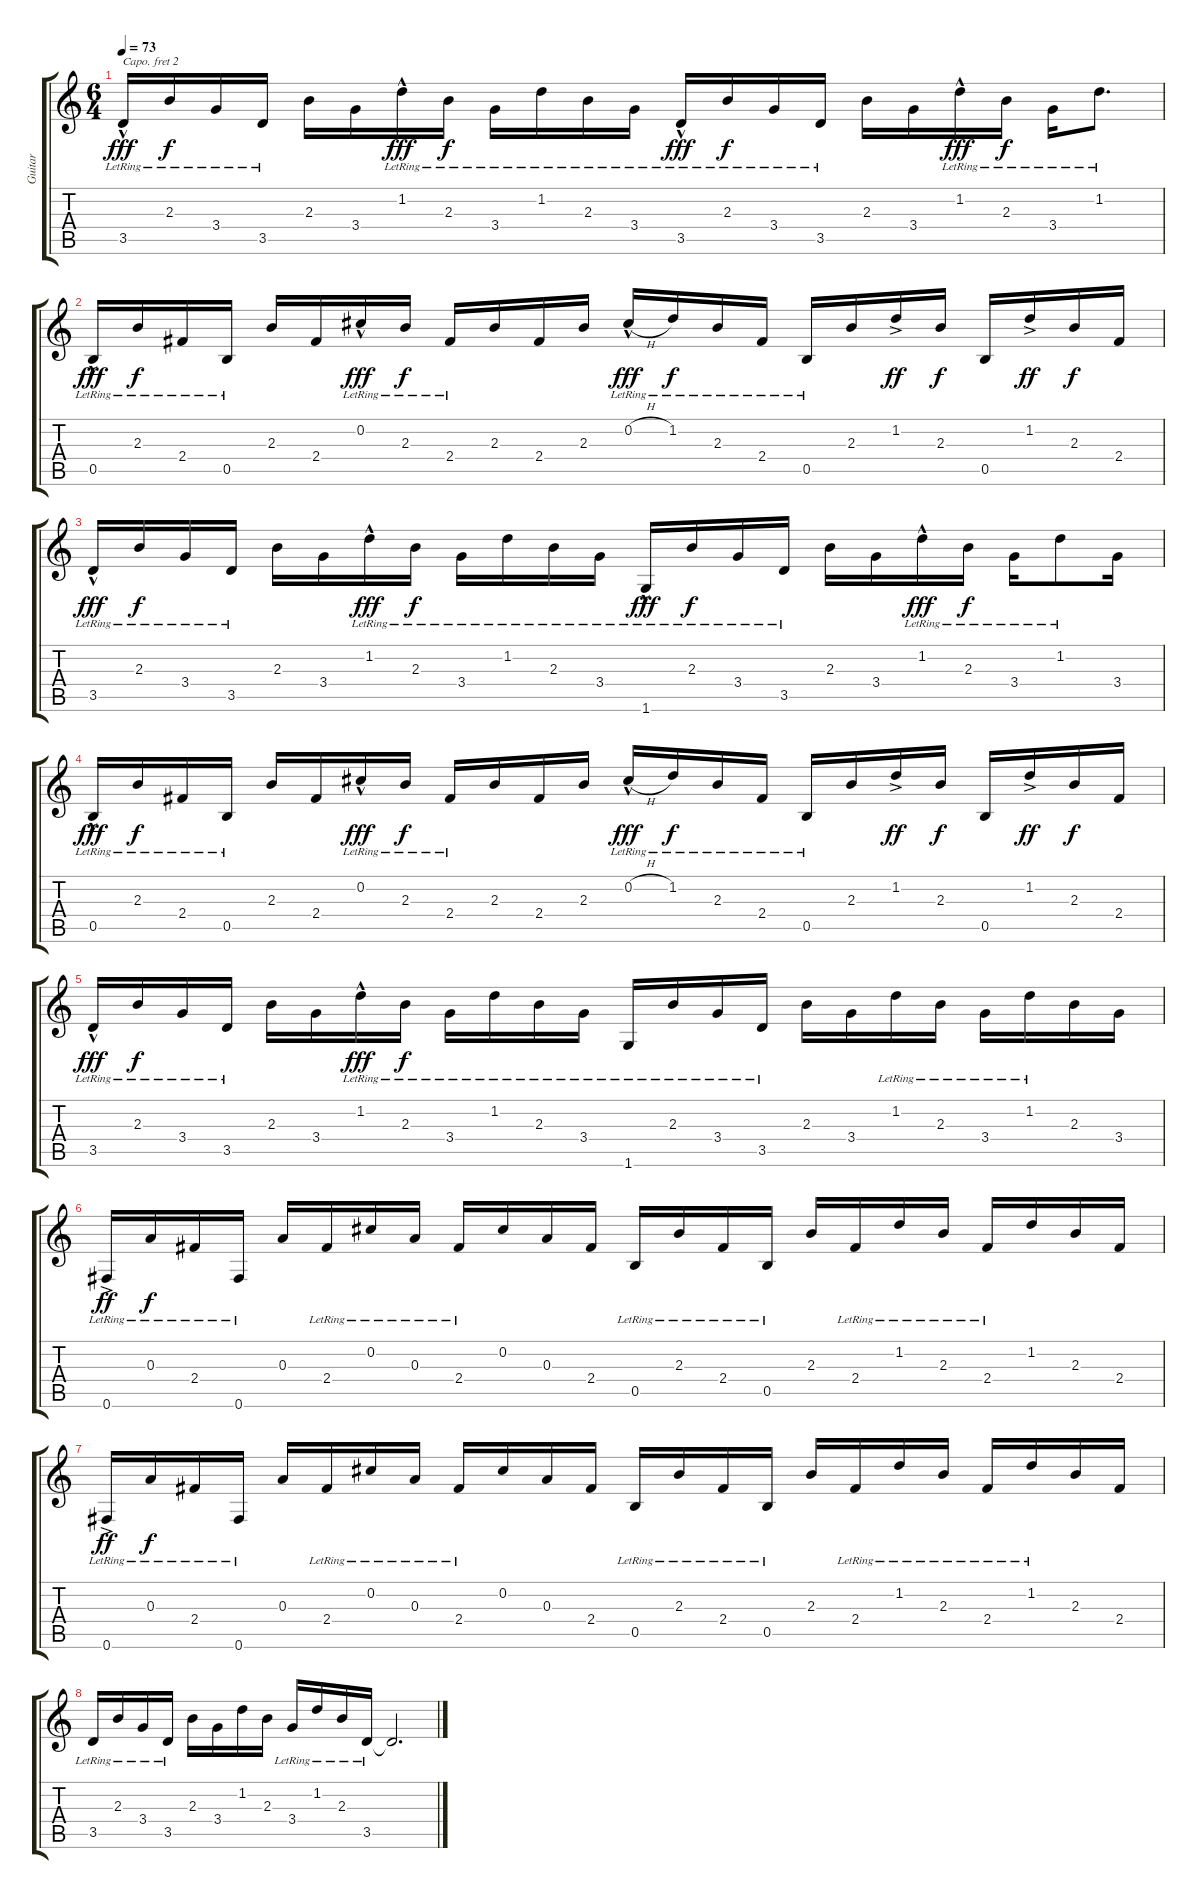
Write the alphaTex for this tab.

\track ("Guitar" "Guitar") {instrument acousticguitarsteel}
\staff {score tabs}
\capo 2
\tuning (E4 B3 G3 D3 A2 E2) {hide}
\ts (6 4)
\tempo 73
\clef g2
\ks c
3.5{hac lr}.16{dy fff volume 4} 2.3{lr}.16{dy f} 3.4{lr}.16 3.5{lr}.16 2.3.16 3.4.16 1.2{hac lr}.16{dy fff} 2.3{lr}.16{dy f} 3.4{lr}.16 1.2{lr}.16 2.3{lr}.16 3.4{lr}.16 3.5{hac lr}.16{dy fff} 2.3{lr}.16{dy f} 3.4{lr}.16 3.5{lr}.16 2.3.16 3.4.16 1.2{hac lr}.16{dy fff volume 2} 2.3{lr}.16{dy f} 3.4{lr}.16 1.2{lr}.8{d} |
0.5{hac lr}.16{dy fff} 2.3{lr}.16{dy f} 2.4{lr}.16 0.5{lr}.16 2.3.16 2.4.16 0.2{hac lr}.16{dy fff} 2.3{lr}.16{dy f} 2.4{lr}.16 2.3.16 2.4.16 2.3.16 0.2{h hac lr}.16{dy fff} 1.2{lr}.16{dy f} 2.3{lr}.16 2.4{lr}.16 0.5{lr}.16 2.3.16 1.2{ac}.16{dy ff} 2.3.16{dy f} 0.5.16 1.2{ac}.16{dy ff} 2.3.16{dy f} 2.4.16 |
3.5{hac lr}.16{dy fff volume 4} 2.3{lr}.16{dy f} 3.4{lr}.16 3.5{lr}.16 2.3.16 3.4.16 1.2{hac lr}.16{dy fff} 2.3{lr}.16{dy f} 3.4{lr}.16 1.2{lr}.16 2.3{lr}.16 3.4{lr}.16 1.6{hac lr}.16{dy fff} 2.3{lr}.16{dy f} 3.4{lr}.16 3.5{lr}.16 2.3.16 3.4.16 1.2{hac lr}.16{dy fff volume 2} 2.3{lr}.16{dy f} 3.4{lr}.16 1.2{lr}.8 3.4.16 |
0.5{hac lr}.16{dy fff} 2.3{lr}.16{dy f} 2.4{lr}.16 0.5{lr}.16 2.3.16 2.4.16 0.2{hac lr}.16{dy fff} 2.3{lr}.16{dy f} 2.4{lr}.16 2.3.16 2.4.16 2.3.16 0.2{h hac lr}.16{dy fff} 1.2{lr}.16{dy f} 2.3{lr}.16 2.4{lr}.16 0.5{lr}.16 2.3.16 1.2{ac}.16{dy ff} 2.3.16{dy f} 0.5.16 1.2{ac}.16{dy ff} 2.3.16{dy f} 2.4.16 |
3.5{hac lr}.16{dy fff} 2.3{lr}.16{dy f} 3.4{lr}.16 3.5{lr}.16 2.3.16 3.4.16 1.2{hac lr}.16{dy fff} 2.3{lr}.16{dy f} 3.4{lr}.16 1.2{lr}.16 2.3{lr}.16 3.4{lr}.16 1.6{lr}.16 2.3{lr}.16 3.4{lr}.16 3.5{lr}.16 2.3.16 3.4.16 1.2{lr}.16 2.3{lr}.16 3.4{lr}.16 1.2{lr}.16 2.3.16 3.4.16 |
0.6{ac lr}.16{dy ff} 0.3{lr}.16{dy f} 2.4{lr}.16 0.6{lr}.16 0.3.16 2.4{lr}.16 0.2{lr}.16 0.3{lr}.16 2.4{lr}.16 0.2.16 0.3.16 2.4.16 0.5{lr}.16 2.3{lr}.16 2.4{lr}.16 0.5{lr}.16 2.3.16 2.4{lr}.16 1.2{lr}.16 2.3{lr}.16 2.4{lr}.16 1.2.16 2.3.16 2.4.16 |
0.6{ac lr}.16{dy ff} 0.3{lr}.16{dy f} 2.4{lr}.16 0.6{lr}.16 0.3.16 2.4{lr}.16 0.2{lr}.16 0.3{lr}.16 2.4{lr}.16 0.2.16 0.3.16 2.4.16 0.5{lr}.16 2.3{lr}.16 2.4{lr}.16 0.5{lr}.16 2.3.16 2.4{lr}.16 1.2{lr}.16 2.3{lr}.16 2.4{lr}.16 1.2{lr}.16 2.3.16 2.4.16 |
3.5{lr}.16 2.3{lr}.16 3.4{lr}.16 3.5{lr}.16 2.3.16 3.4.16 1.2.16 2.3.16 3.4{lr}.16 1.2{lr}.16 2.3{lr}.16 3.5{lr}.16 3.5{t}.2{d}
